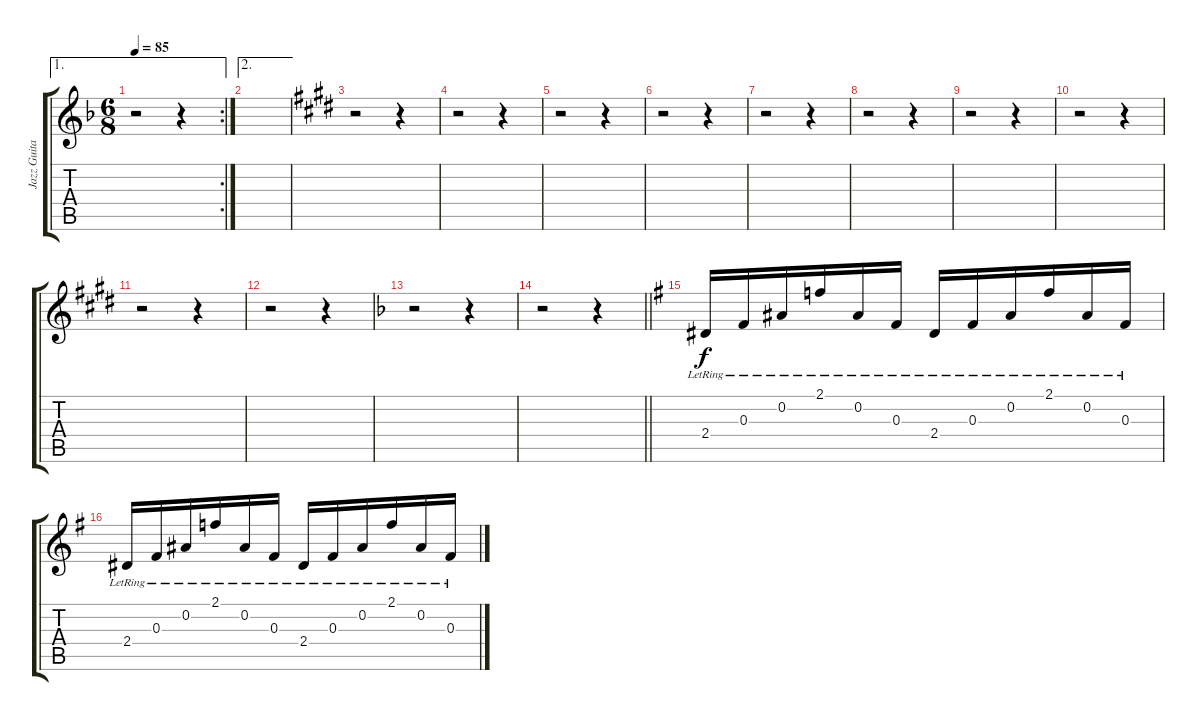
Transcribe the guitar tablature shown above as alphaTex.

\track ("Jazz Guitar" "Jazz Guita") {instrument electricguitarjazz}
\staff {score tabs}
\tuning (Eb4 Bb3 Gb3 Db3 Ab2 Db2) {hide}
\ae 1
\rc 2
\ts (6 8)
\tempo 85
\clef g2
\ks f
r.2{dy p} r.4 |
\ae 2
|
\ks e
r.2 r.4 |
\ks c#minor
r.2 r.4 |
r.2 r.4 |
\ks e
r.2 r.4 |
r.2 r.4 |
\ks c#minor
r.2 r.4 |
r.2 r.4 |
\ks e
r.2 r.4 |
\ks c#minor
r.2 r.4 |
r.2 r.4 |
\ks f
r.2 r.4 |
\barLineRight lightlight
r.2 r.4 |
\ks g
2.4{lr}.16{dy f} 0.3{lr}.16 0.2{lr}.16 2.1{lr}.16 0.2{lr}.16 0.3{lr}.16 2.4{lr}.16 0.3{lr}.16 0.2{lr}.16 2.1{lr}.16 0.2{lr}.16 0.3{lr}.16 |
2.4{lr}.16 0.3{lr}.16 0.2{lr}.16 2.1{lr}.16 0.2{lr}.16 0.3{lr}.16 2.4{lr}.16 0.3{lr}.16 0.2{lr}.16 2.1{lr}.16 0.2{lr}.16 0.3{lr}.16
